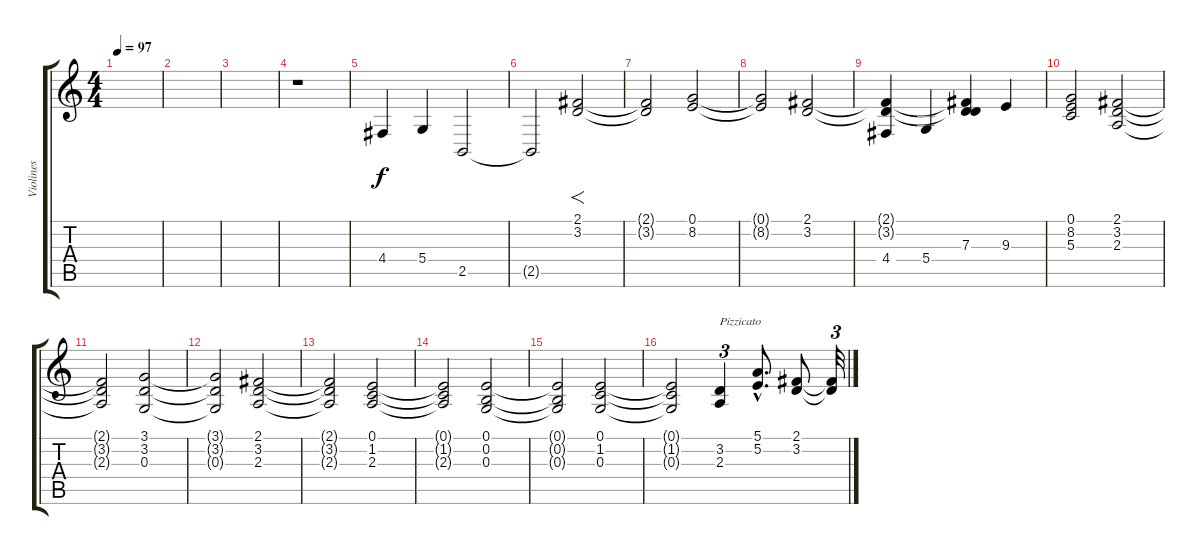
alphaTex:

\track ("Violines" "Violines") {instrument violin}
\staff {score tabs}
\tuning (E4 B3 G3 D3 A2 E2) {hide}
\ts (4 4)
\tempo 97
\clef g2
\ks c
|
|
|
r.1 |
4.4.4{instrument stringensemble1} 5.4.4 2.5.2 |
2.5{t}.2 (2.1 3.2).2{f volume 11} |
(2.1{t} 3.2{t}).2 (0.1 8.2).2 |
(0.1{t} 8.2{t}).2 (2.1 3.2).2 |
(2.1{t} 3.2{t} 4.4).4 5.4.4 (2.1{t} 3.2{t} 7.3).4 9.3.4 |
(0.1 8.2 5.3).2 (2.1 3.2 2.3).2 |
(2.1{t} 3.2{t} 2.3{t}).2 (3.1 3.2 0.3).2 |
(3.1{t} 3.2{t} 0.3{t}).2 (2.1 3.2 2.3).2 |
(2.1{t} 3.2{t} 2.3{t}).2 (0.1 1.2 2.3).2 |
(0.1{t} 1.2{t} 2.3{t}).2 (0.1 0.2 0.3).2 |
(0.1{t} 0.2{t} 0.3{t}).2 (0.1 1.2 0.3).2 |
(0.1{t} 1.2{t} 0.3{t}).2 (3.2 2.3).4{tu (3 2) txt "Pizzicato" volume 16 instrument pizzicatostrings} (5.1{hac} 5.2{hac}).8{d} (2.1 3.2).8 (2.1{t} 3.2{t}).32{tu (3 2)}
